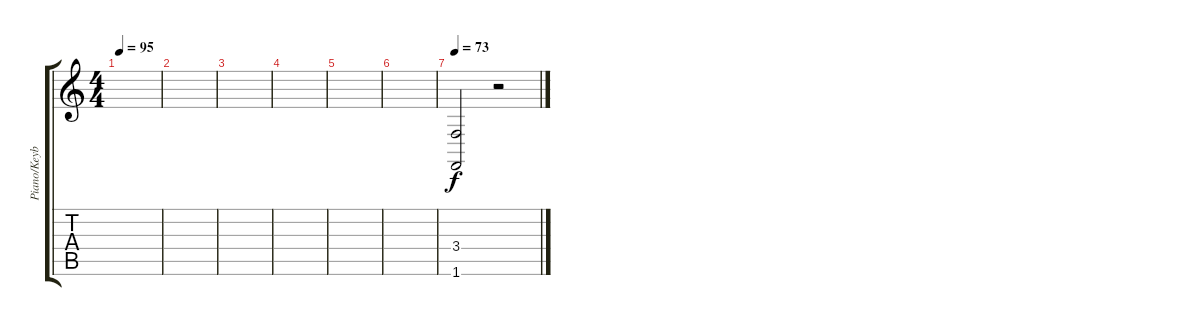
\track ("Piano/Keyboards" "Piano/Keyb") {instrument brightacousticpiano}
\staff {score tabs}
\tuning (E4 B3 G3 D3 A2 E2) {hide}
\ts (4 4)
\tempo 95
\clef g2
\ks c
|
|
|
|
|
|
\tempo 73
(3.4 1.6).2{instrument gunshot} r.2{instrument brightacousticpiano}
